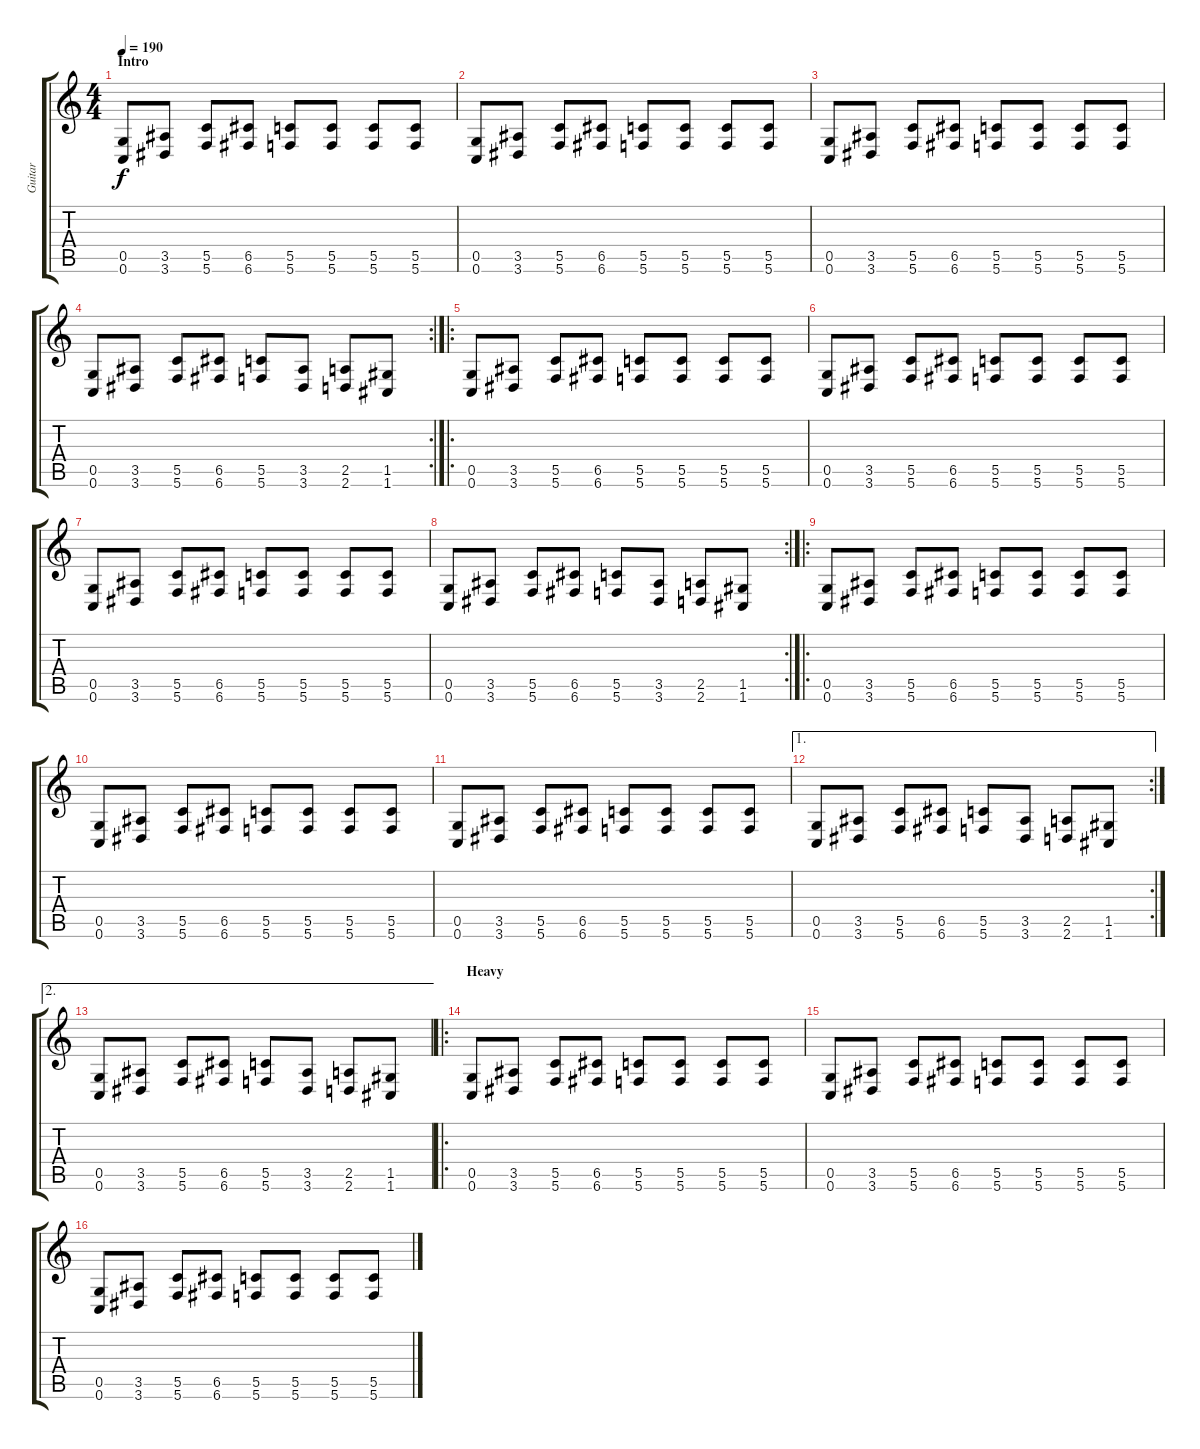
\track ("Guitar" "Guitar") {instrument distortionguitar}
\staff {score tabs}
\tuning (D4 A3 F3 C3 G2 C2) {hide}
\ts (4 4)
\section ("" "Intro")
\tempo 190
\clef g2
\ks c
(0.5 0.6).8{dy f instrument distortionguitar} (3.5 3.6).8 (5.5 5.6).8 (6.5 6.6).8 (5.5 5.6).8 (5.5 5.6).8 (5.5 5.6).8 (5.5 5.6).8 |
(0.5 0.6).8 (3.5 3.6).8 (5.5 5.6).8 (6.5 6.6).8 (5.5 5.6).8 (5.5 5.6).8 (5.5 5.6).8 (5.5 5.6).8 |
(0.5 0.6).8 (3.5 3.6).8 (5.5 5.6).8 (6.5 6.6).8 (5.5 5.6).8 (5.5 5.6).8 (5.5 5.6).8 (5.5 5.6).8 |
\rc 2
(0.5 0.6).8 (3.5 3.6).8 (5.5 5.6).8 (6.5 6.6).8 (5.5 5.6).8 (3.5 3.6).8 (2.5 2.6).8 (1.5 1.6).8 |
\ro
(0.5 0.6).8 (3.5 3.6).8 (5.5 5.6).8 (6.5 6.6).8 (5.5 5.6).8 (5.5 5.6).8 (5.5 5.6).8 (5.5 5.6).8 |
(0.5 0.6).8 (3.5 3.6).8 (5.5 5.6).8 (6.5 6.6).8 (5.5 5.6).8 (5.5 5.6).8 (5.5 5.6).8 (5.5 5.6).8 |
(0.5 0.6).8 (3.5 3.6).8 (5.5 5.6).8 (6.5 6.6).8 (5.5 5.6).8 (5.5 5.6).8 (5.5 5.6).8 (5.5 5.6).8 |
\rc 2
(0.5 0.6).8 (3.5 3.6).8 (5.5 5.6).8 (6.5 6.6).8 (5.5 5.6).8 (3.5 3.6).8 (2.5 2.6).8 (1.5 1.6).8 |
\ro
(0.5 0.6).8 (3.5 3.6).8 (5.5 5.6).8 (6.5 6.6).8 (5.5 5.6).8 (5.5 5.6).8 (5.5 5.6).8 (5.5 5.6).8 |
(0.5 0.6).8 (3.5 3.6).8 (5.5 5.6).8 (6.5 6.6).8 (5.5 5.6).8 (5.5 5.6).8 (5.5 5.6).8 (5.5 5.6).8 |
(0.5 0.6).8 (3.5 3.6).8 (5.5 5.6).8 (6.5 6.6).8 (5.5 5.6).8 (5.5 5.6).8 (5.5 5.6).8 (5.5 5.6).8 |
\ae 1
\rc 2
(0.5 0.6).8 (3.5 3.6).8 (5.5 5.6).8 (6.5 6.6).8 (5.5 5.6).8 (3.5 3.6).8 (2.5 2.6).8 (1.5 1.6).8 |
\ae 2
(0.5 0.6).8 (3.5 3.6).8 (5.5 5.6).8 (6.5 6.6).8 (5.5 5.6).8 (3.5 3.6).8 (2.5 2.6).8 (1.5 1.6).8 |
\ro
\section ("" "Heavy")
(0.5 0.6).8 (3.5 3.6).8 (5.5 5.6).8 (6.5 6.6).8 (5.5 5.6).8 (5.5 5.6).8 (5.5 5.6).8 (5.5 5.6).8 |
(0.5 0.6).8 (3.5 3.6).8 (5.5 5.6).8 (6.5 6.6).8 (5.5 5.6).8 (5.5 5.6).8 (5.5 5.6).8 (5.5 5.6).8 |
(0.5 0.6).8 (3.5 3.6).8 (5.5 5.6).8 (6.5 6.6).8 (5.5 5.6).8 (5.5 5.6).8 (5.5 5.6).8 (5.5 5.6).8
